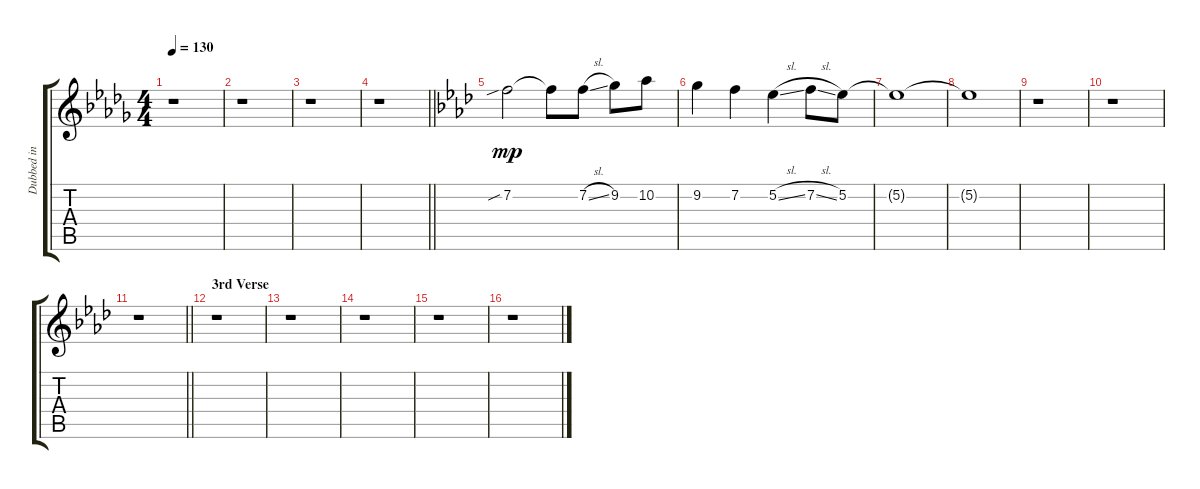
\track ("Dubbed in Guitar" "Dubbed in ") {instrument overdrivenguitar}
\staff {score tabs}
\tuning (Eb4 Bb3 Gb3 Db3 Ab2 Eb2) {hide}
\ts (4 4)
\tempo 130
\clef g2
\ks db
r.1{dy mp} |
r.1 |
r.1 |
\barLineRight lightlight
r.1 |
\ks ab
7.2{sib}.2 7.2{t}.8 7.2{sl}.8 9.2.8 10.2.8 |
9.2.4 7.2.4 5.2{sl}.4 7.2{sl}.8 5.2.8 |
5.2{t}.1 |
5.2{t}.1 |
r.1 |
r.1 |
\barLineRight lightlight
r.1 |
\section ("" "3rd Verse")
r.1 |
r.1 |
r.1 |
r.1 |
r.1
